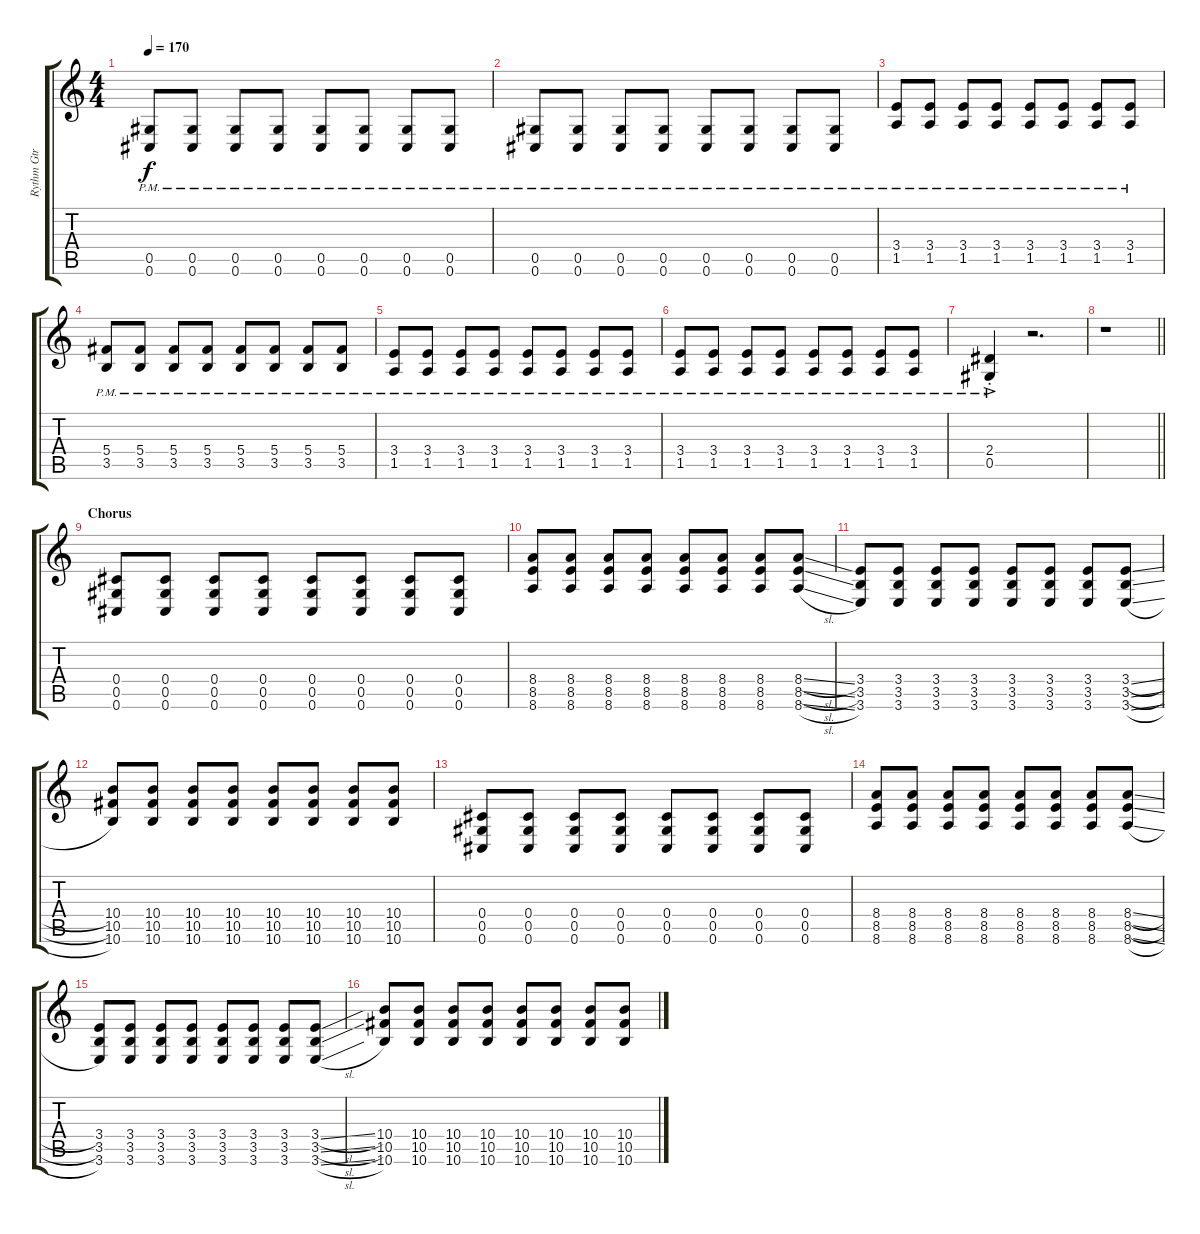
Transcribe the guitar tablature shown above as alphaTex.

\track ("Rythm Gtr R" "Rythm Gtr ") {instrument distortionguitar}
\staff {score tabs}
\tuning (Eb4 Bb3 Gb3 Db3 Ab2 Db2) {hide}
\ts (4 4)
\tempo 170
\clef g2
\ks c
(0.5{pm} 0.6{pm}).8{dy f} (0.5{pm} 0.6{pm}).8 (0.5{pm} 0.6{pm}).8 (0.5{pm} 0.6{pm}).8 (0.5{pm} 0.6{pm}).8 (0.5{pm} 0.6{pm}).8 (0.5{pm} 0.6{pm}).8 (0.5{pm} 0.6{pm}).8 |
(0.5{pm} 0.6{pm}).8 (0.5{pm} 0.6{pm}).8 (0.5{pm} 0.6{pm}).8 (0.5{pm} 0.6{pm}).8 (0.5{pm} 0.6{pm}).8 (0.5{pm} 0.6{pm}).8 (0.5{pm} 0.6{pm}).8 (0.5{pm} 0.6{pm}).8 |
(3.4{pm} 1.5{pm}).8 (3.4{pm} 1.5{pm}).8 (3.4{pm} 1.5{pm}).8 (3.4{pm} 1.5{pm}).8 (3.4{pm} 1.5{pm}).8 (3.4{pm} 1.5{pm}).8 (3.4{pm} 1.5{pm}).8 (3.4{pm} 1.5{pm}).8 |
(5.4{pm} 3.5{pm}).8 (5.4{pm} 3.5{pm}).8 (5.4{pm} 3.5{pm}).8 (5.4{pm} 3.5{pm}).8 (5.4{pm} 3.5{pm}).8 (5.4{pm} 3.5{pm}).8 (5.4{pm} 3.5{pm}).8 (5.4{pm} 3.5{pm}).8 |
(3.4{pm} 1.5{pm}).8 (3.4{pm} 1.5{pm}).8 (3.4{pm} 1.5{pm}).8 (3.4{pm} 1.5{pm}).8 (3.4{pm} 1.5{pm}).8 (3.4{pm} 1.5{pm}).8 (3.4{pm} 1.5{pm}).8 (3.4{pm} 1.5{pm}).8 |
(3.4{pm} 1.5{pm}).8 (3.4{pm} 1.5{pm}).8 (3.4{pm} 1.5{pm}).8 (3.4{pm} 1.5{pm}).8 (3.4{pm} 1.5{pm}).8 (3.4{pm} 1.5{pm}).8 (3.4{pm} 1.5{pm}).8 (3.4{pm} 1.5{pm}).8 |
(2.4{ac pm st} 0.5{ac pm st}).4 r.2{d} |
\barLineRight lightlight
r.1 |
\section ("" "Chorus")
(0.4 0.5 0.6).8 (0.4 0.5 0.6).8 (0.4 0.5 0.6).8 (0.4 0.5 0.6).8 (0.4 0.5 0.6).8 (0.4 0.5 0.6).8 (0.4 0.5 0.6).8 (0.4 0.5 0.6).8 |
(8.4 8.5 8.6).8 (8.4 8.5 8.6).8 (8.4 8.5 8.6).8 (8.4 8.5 8.6).8 (8.4 8.5 8.6).8 (8.4 8.5 8.6).8 (8.4 8.5 8.6).8 (8.4{sl} 8.5{sl} 8.6{sl}).8 |
(3.4 3.5 3.6).8 (3.4 3.5 3.6).8 (3.4 3.5 3.6).8 (3.4 3.5 3.6).8 (3.4 3.5 3.6).8 (3.4 3.5 3.6).8 (3.4 3.5 3.6).8 (3.4{sl} 3.5{sl} 3.6{sl}).8 |
(10.4 10.5 10.6).8 (10.4 10.5 10.6).8 (10.4 10.5 10.6).8 (10.4 10.5 10.6).8 (10.4 10.5 10.6).8 (10.4 10.5 10.6).8 (10.4 10.5 10.6).8 (10.4 10.5 10.6).8 |
(0.4 0.5 0.6).8 (0.4 0.5 0.6).8 (0.4 0.5 0.6).8 (0.4 0.5 0.6).8 (0.4 0.5 0.6).8 (0.4 0.5 0.6).8 (0.4 0.5 0.6).8 (0.4 0.5 0.6).8 |
(8.4 8.5 8.6).8 (8.4 8.5 8.6).8 (8.4 8.5 8.6).8 (8.4 8.5 8.6).8 (8.4 8.5 8.6).8 (8.4 8.5 8.6).8 (8.4 8.5 8.6).8 (8.4{sl} 8.5{sl} 8.6{sl}).8 |
(3.4 3.5 3.6).8 (3.4 3.5 3.6).8 (3.4 3.5 3.6).8 (3.4 3.5 3.6).8 (3.4 3.5 3.6).8 (3.4 3.5 3.6).8 (3.4 3.5 3.6).8 (3.4{sl} 3.5{sl} 3.6{sl}).8 |
(10.4 10.5 10.6).8 (10.4 10.5 10.6).8 (10.4 10.5 10.6).8 (10.4 10.5 10.6).8 (10.4 10.5 10.6).8 (10.4 10.5 10.6).8 (10.4 10.5 10.6).8 (10.4 10.5 10.6).8
